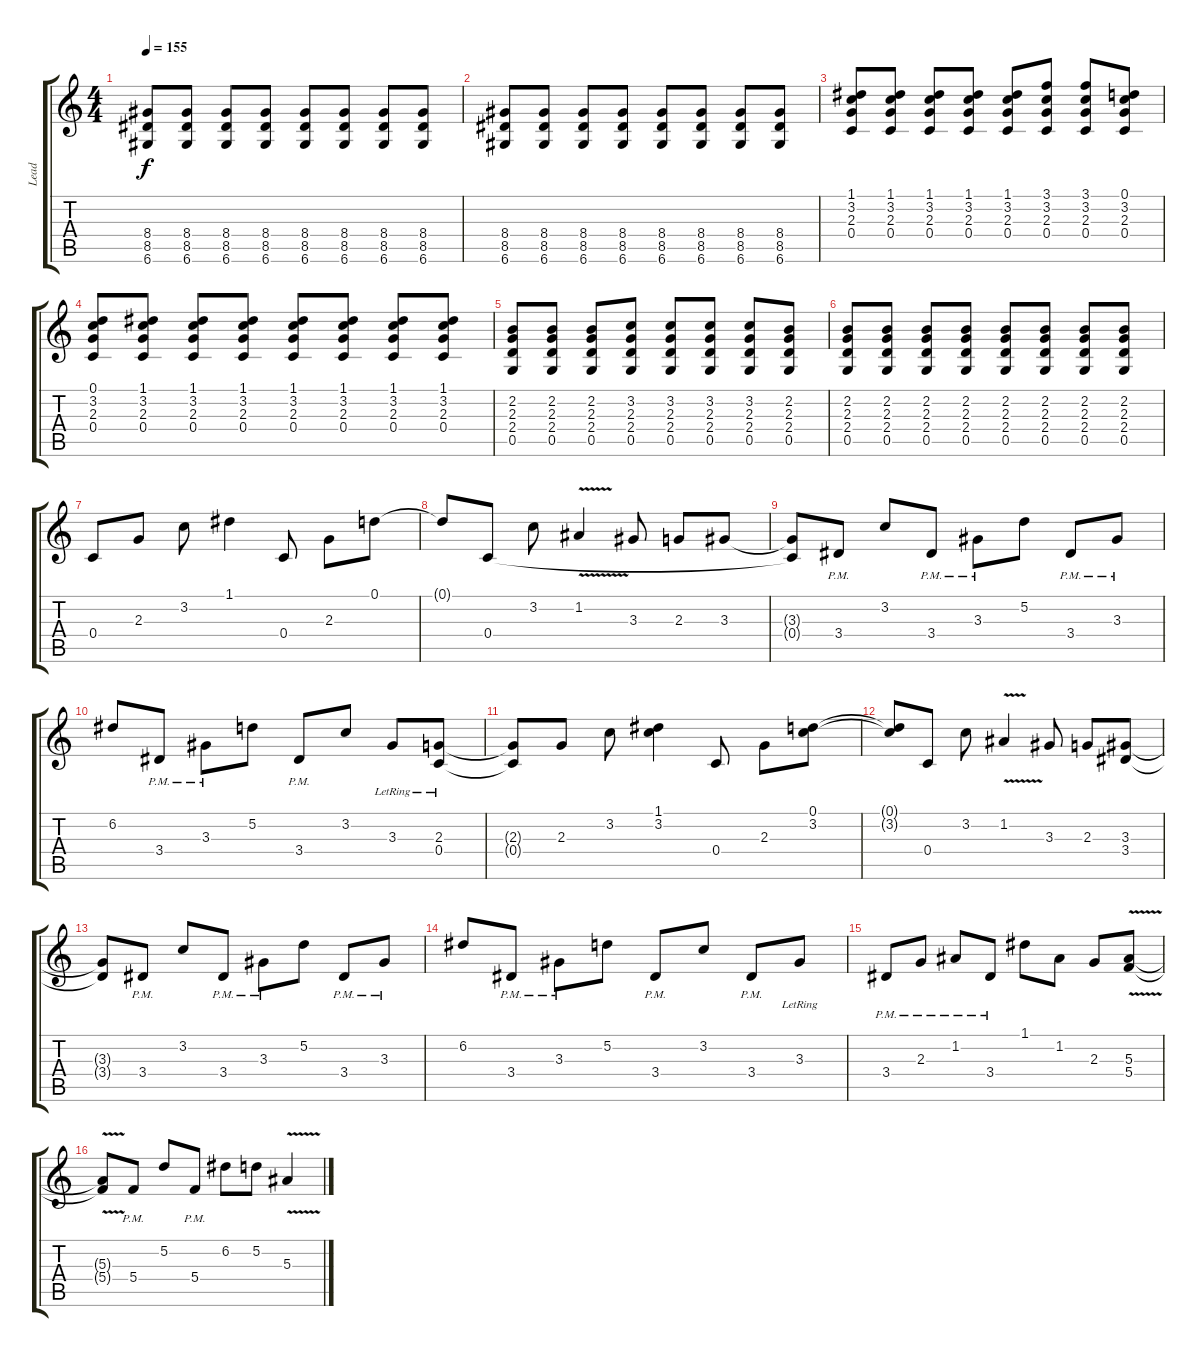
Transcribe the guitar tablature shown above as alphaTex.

\track ("Lead" "Lead") {instrument electricguitarclean}
\staff {score tabs}
\tuning (D4 A3 F3 C3 G2 D2) {hide}
\ts (4 4)
\tempo 155
\clef g2
\ks c
(8.4 8.5 6.6).8{dy f} (8.4 8.5 6.6).8 (8.4 8.5 6.6).8 (8.4 8.5 6.6).8 (8.4 8.5 6.6).8 (8.4 8.5 6.6).8 (8.4 8.5 6.6).8 (8.4 8.5 6.6).8 |
(8.4 8.5 6.6).8 (8.4 8.5 6.6).8 (8.4 8.5 6.6).8 (8.4 8.5 6.6).8 (8.4 8.5 6.6).8 (8.4 8.5 6.6).8 (8.4 8.5 6.6).8 (8.4 8.5 6.6).8 |
(1.1 3.2 2.3 0.4).8 (1.1 3.2 2.3 0.4).8 (1.1 3.2 2.3 0.4).8 (1.1 3.2 2.3 0.4).8 (1.1 3.2 2.3 0.4).8 (3.1 3.2 2.3 0.4).8 (3.1 3.2 2.3 0.4).8 (0.1 3.2 2.3 0.4).8 |
(0.1 3.2 2.3 0.4).8 (1.1 3.2 2.3 0.4).8 (1.1 3.2 2.3 0.4).8 (1.1 3.2 2.3 0.4).8 (1.1 3.2 2.3 0.4).8 (1.1 3.2 2.3 0.4).8 (1.1 3.2 2.3 0.4).8 (1.1 3.2 2.3 0.4).8 |
(2.2 2.3 2.4 0.5).8 (2.2 2.3 2.4 0.5).8 (2.2 2.3 2.4 0.5).8 (3.2 2.3 2.4 0.5).8 (3.2 2.3 2.4 0.5).8 (3.2 2.3 2.4 0.5).8 (3.2 2.3 2.4 0.5).8 (2.2 2.3 2.4 0.5).8 |
(2.2 2.3 2.4 0.5).8 (2.2 2.3 2.4 0.5).8 (2.2 2.3 2.4 0.5).8 (2.2 2.3 2.4 0.5).8 (2.2 2.3 2.4 0.5).8 (2.2 2.3 2.4 0.5).8 (2.2 2.3 2.4 0.5).8 (2.2 2.3 2.4 0.5).8 |
0.4.8{volume 16 balance 8 instrument electricguitarclean} 2.3.8 3.2.8 1.1.4 0.4.8 2.3.8 0.1.8 |
0.1{t}.8 0.4.8 3.2.8{volume 16 balance 8 instrument distortionguitar} 1.2{v}.4 3.3.8 2.3.8 3.3.8 |
(3.3{t} 0.4{t}).8 3.4{pm}.8 3.2.8 3.4{pm}.8 3.3{pm}.8 5.2.8 3.4{pm}.8 3.3{pm}.8 |
6.2.8 3.4{pm}.8 3.3{pm}.8 5.2.8 3.4{pm}.8 3.2.8 3.3{lr}.8 (2.3{lr} 0.4{lr}).8 |
(2.3{t} 0.4{t}).8 2.3.8 3.2.8 (1.1 3.2).4 0.4.8 2.3.8 (0.1 3.2).8 |
(0.1{t} 3.2{t}).8 0.4.8 3.2.8 1.2{v}.4 3.3.8 2.3.8 (3.3 3.4).8 |
(3.3{t} 3.4{t}).8 3.4{pm}.8 3.2.8 3.4{pm}.8 3.3{pm}.8 5.2.8 3.4{pm}.8 3.3{pm}.8 |
6.2.8 3.4{pm}.8 3.3{pm}.8 5.2.8 3.4{pm}.8 3.2.8 3.4{pm}.8 3.3{lr}.8 |
3.4{pm}.8 2.3{pm}.8 1.2{pm}.8 3.4{pm}.8 1.1.8 1.2.8 2.3.8 (5.3{v} 5.4{v}).8 |
(5.3{t} 5.4{t}).8 5.4{pm}.8 5.2.8 5.4{pm}.8 6.2.8 5.2.8 5.3{v}.4
